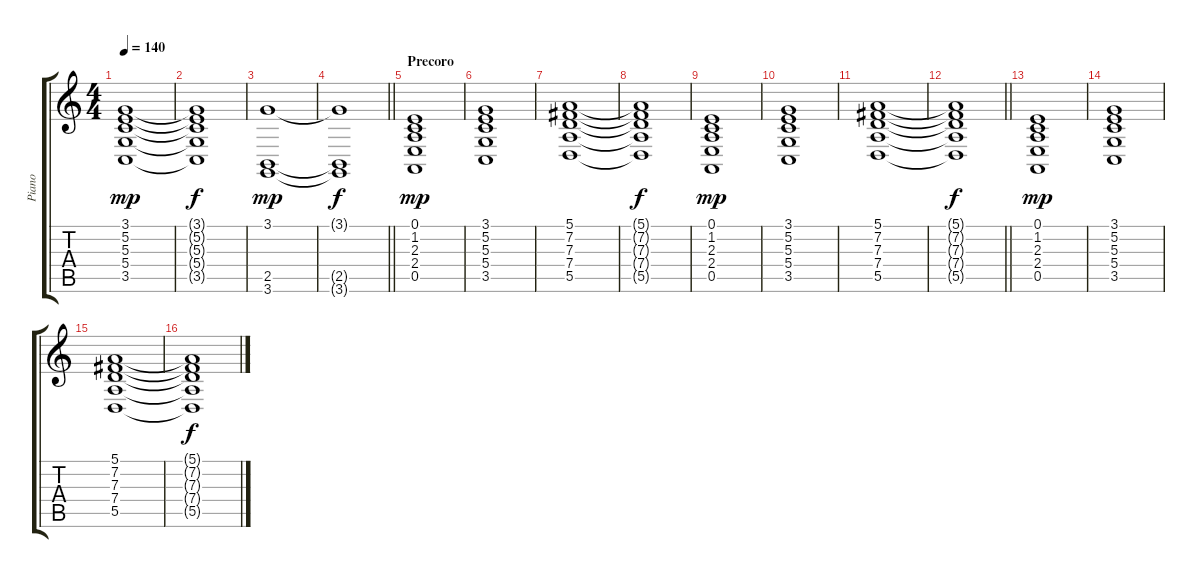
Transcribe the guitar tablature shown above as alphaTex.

\track ("Piano" "Piano") {instrument synthstrings2}
\staff {score tabs}
\tuning (E4 B3 G3 D3 A2 E2) {hide}
\ts (4 4)
\tempo 140
\clef g2
\ks c
(3.1 5.2 5.3 5.4 3.5).1{dy mp} |
(3.1{t} 5.2{t} 5.3{t} 5.4{t} 3.5{t}).1{dy f} |
(3.1 2.5 3.6).1{dy mp} |
\barLineRight lightlight
(3.1{t} 2.5{t} 3.6{t}).1{dy f} |
\section ("" "Precoro")
(0.1 1.2 2.3 2.4 0.5).1{dy mp} |
(3.1 5.2 5.3 5.4 3.5).1 |
(5.1 7.2 7.3 7.4 5.5).1 |
(5.1{t} 7.2{t} 7.3{t} 7.4{t} 5.5{t}).1{dy f} |
(0.1 1.2 2.3 2.4 0.5).1{dy mp} |
(3.1 5.2 5.3 5.4 3.5).1 |
(5.1 7.2 7.3 7.4 5.5).1 |
\barLineRight lightlight
(5.1{t} 7.2{t} 7.3{t} 7.4{t} 5.5{t}).1{dy f} |
(0.1 1.2 2.3 2.4 0.5).1{dy mp} |
(3.1 5.2 5.3 5.4 3.5).1 |
(5.1 7.2 7.3 7.4 5.5).1 |
(5.1{t} 7.2{t} 7.3{t} 7.4{t} 5.5{t}).1{dy f}
